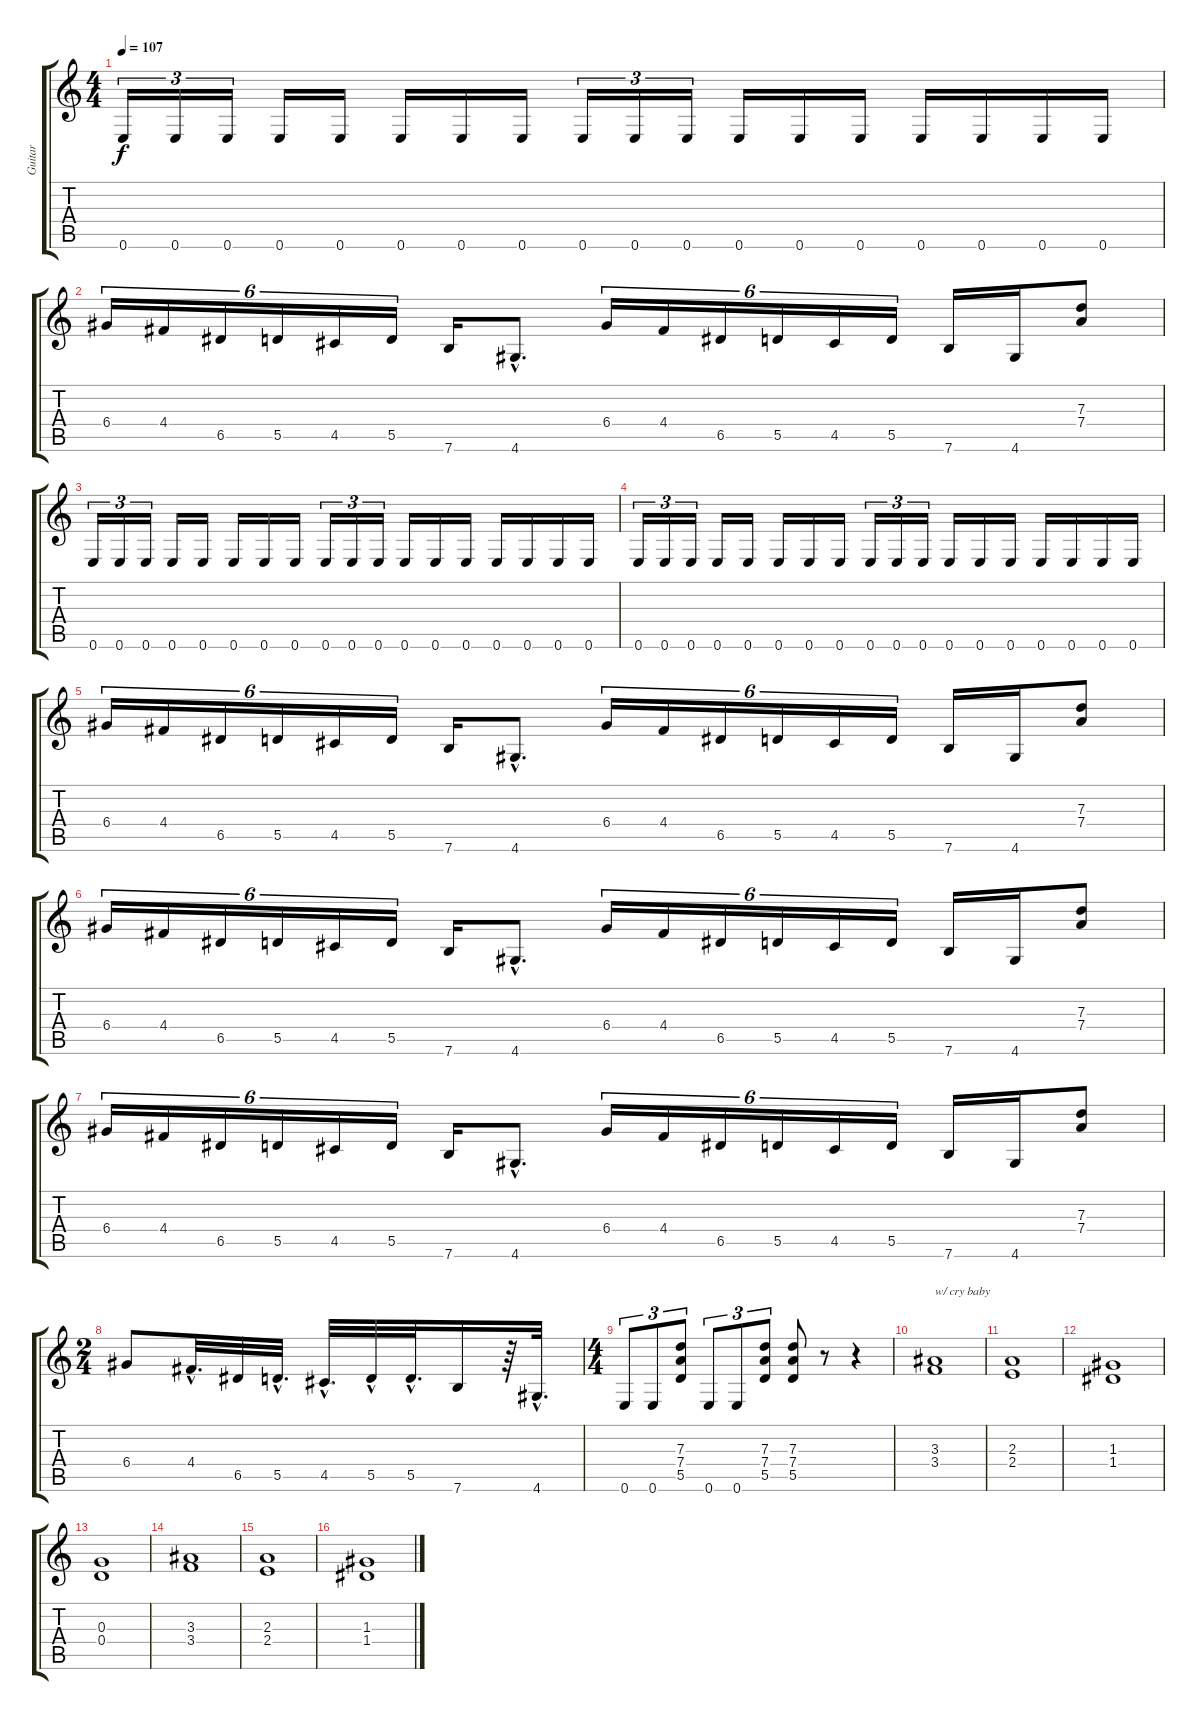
\track ("Guitar" "Guitar") {instrument distortionguitar}
\staff {score tabs}
\tuning (E4 B3 G3 D3 A2 E2) {hide}
\ts (4 4)
\tempo 107
\clef g2
\ks c
0.6.16{tu (3 2) dy f} 0.6.16{tu (3 2)} 0.6.16{tu (3 2)} 0.6.16 0.6.16 0.6.16 0.6.16 0.6.16 0.6.16{tu (3 2)} 0.6.16{tu (3 2)} 0.6.16{tu (3 2)} 0.6.16 0.6.16 0.6.16 0.6.16 0.6.16 0.6.16 0.6.16 |
6.4.16{tu (6 4)} 4.4.16{tu (6 4)} 6.5.16{tu (6 4)} 5.5.16{tu (6 4)} 4.5.16{tu (6 4)} 5.5.16{tu (6 4)} 7.6.16 4.6{hac}.8{d} 6.4.16{tu (6 4)} 4.4.16{tu (6 4)} 6.5.16{tu (6 4)} 5.5.16{tu (6 4)} 4.5.16{tu (6 4)} 5.5.16{tu (6 4)} 7.6.16 4.6.16 (7.3 7.4).8 |
0.6.16{tu (3 2)} 0.6.16{tu (3 2)} 0.6.16{tu (3 2)} 0.6.16 0.6.16 0.6.16 0.6.16 0.6.16 0.6.16{tu (3 2)} 0.6.16{tu (3 2)} 0.6.16{tu (3 2)} 0.6.16 0.6.16 0.6.16 0.6.16 0.6.16 0.6.16 0.6.16 |
0.6.16{tu (3 2)} 0.6.16{tu (3 2)} 0.6.16{tu (3 2)} 0.6.16 0.6.16 0.6.16 0.6.16 0.6.16 0.6.16{tu (3 2)} 0.6.16{tu (3 2)} 0.6.16{tu (3 2)} 0.6.16 0.6.16 0.6.16 0.6.16 0.6.16 0.6.16 0.6.16 |
6.4.16{tu (6 4)} 4.4.16{tu (6 4)} 6.5.16{tu (6 4)} 5.5.16{tu (6 4)} 4.5.16{tu (6 4)} 5.5.16{tu (6 4)} 7.6.16 4.6{hac}.8{d} 6.4.16{tu (6 4)} 4.4.16{tu (6 4)} 6.5.16{tu (6 4)} 5.5.16{tu (6 4)} 4.5.16{tu (6 4)} 5.5.16{tu (6 4)} 7.6.16 4.6.16 (7.3 7.4).8 |
6.4.16{tu (6 4)} 4.4.16{tu (6 4)} 6.5.16{tu (6 4)} 5.5.16{tu (6 4)} 4.5.16{tu (6 4)} 5.5.16{tu (6 4)} 7.6.16 4.6{hac}.8{d} 6.4.16{tu (6 4)} 4.4.16{tu (6 4)} 6.5.16{tu (6 4)} 5.5.16{tu (6 4)} 4.5.16{tu (6 4)} 5.5.16{tu (6 4)} 7.6.16 4.6.16 (7.3 7.4).8 |
6.4.16{tu (6 4)} 4.4.16{tu (6 4)} 6.5.16{tu (6 4)} 5.5.16{tu (6 4)} 4.5.16{tu (6 4)} 5.5.16{tu (6 4)} 7.6.16 4.6{hac}.8{d} 6.4.16{tu (6 4)} 4.4.16{tu (6 4)} 6.5.16{tu (6 4)} 5.5.16{tu (6 4)} 4.5.16{tu (6 4)} 5.5.16{tu (6 4)} 7.6.16 4.6.16 (7.3 7.4).8 |
\ts (2 4)
6.4.8 4.4{hac}.32{d} 6.5.32 5.5{hac}.32{d} 4.5{hac}.32{d} 5.5{hac}.32 5.5{hac}.32{d} 7.6.16 r.64 4.6{hac}.32{d} |
\ts (4 4)
0.6.8{tu (3 2)} 0.6.8{tu (3 2)} (7.3 7.4 5.5).8{tu (3 2)} 0.6.8{tu (3 2)} 0.6.8{tu (3 2)} (7.3 7.4 5.5).8{tu (3 2)} (7.3 7.4 5.5).8 r.8 r.4 |
(3.3 3.4).1{txt "w/ cry baby"} |
(2.3 2.4).1 |
(1.3 1.4).1 |
(0.3 0.4).1 |
(3.3 3.4).1 |
(2.3 2.4).1 |
(1.3 1.4).1
